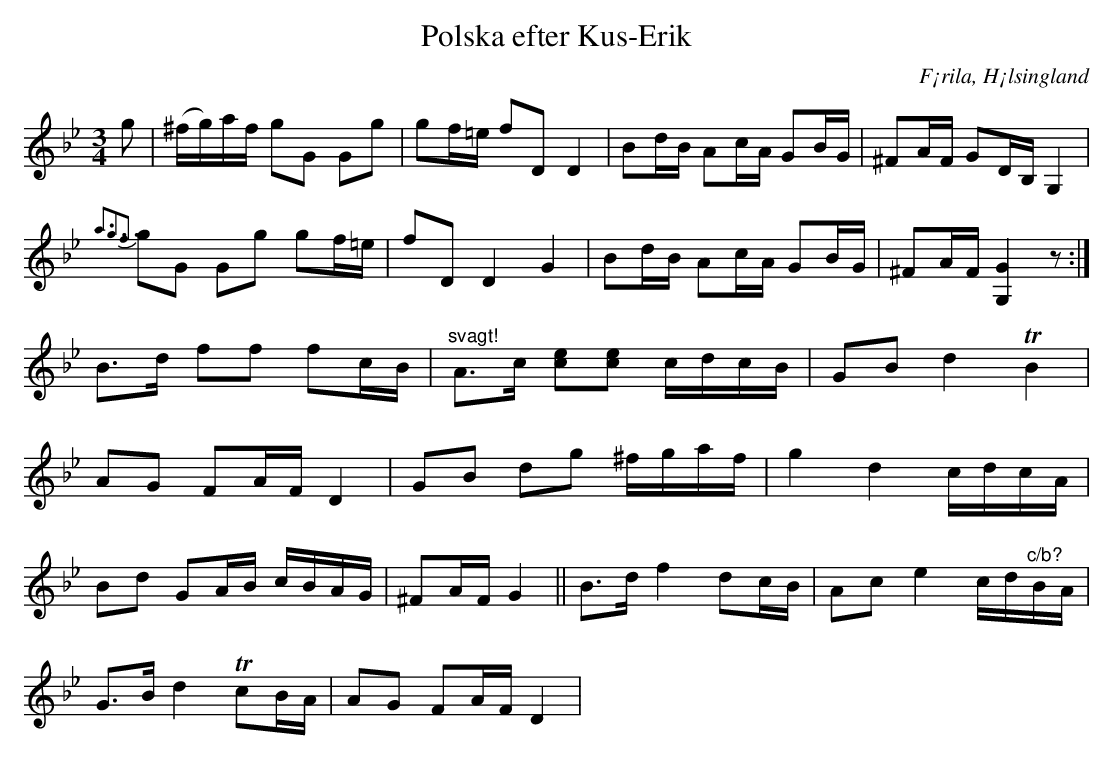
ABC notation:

X:1
T: Polska efter Kus-Erik
O: F¡rila, H¡lsingland
M: 3/4
L: 1/16
K: Gm
g2 | (^fg)af g2G2 G2g2 | g2f=e f2D2 D4 | B2dB A2cA G2BG | ^F2AF G2DB, G,4 |
{a3g3f3}g2G2 G2g2 g2f=e | f2D2 D4 G4 | B2dB A2cA G2BG | ^F2AF [G,G]4 z2 :|
B2>d2 f2f2 f2cB | "^svagt!"A2>c2 [c2e2][e2c2] cdcB | G2B2 d4 TB4 |
A2G2 F2AF D4 | G2B2 d2g2 ^fgaf | g4 d4 cdcA |
B2d2 G2AB cBAG | ^F2AF G4 || B2>d2 f4 d2cB | A2c2 e4 cd"^c/b?"BA |
G2>B2 d4 Tc2BA | A2G2 F2AF D4 |
